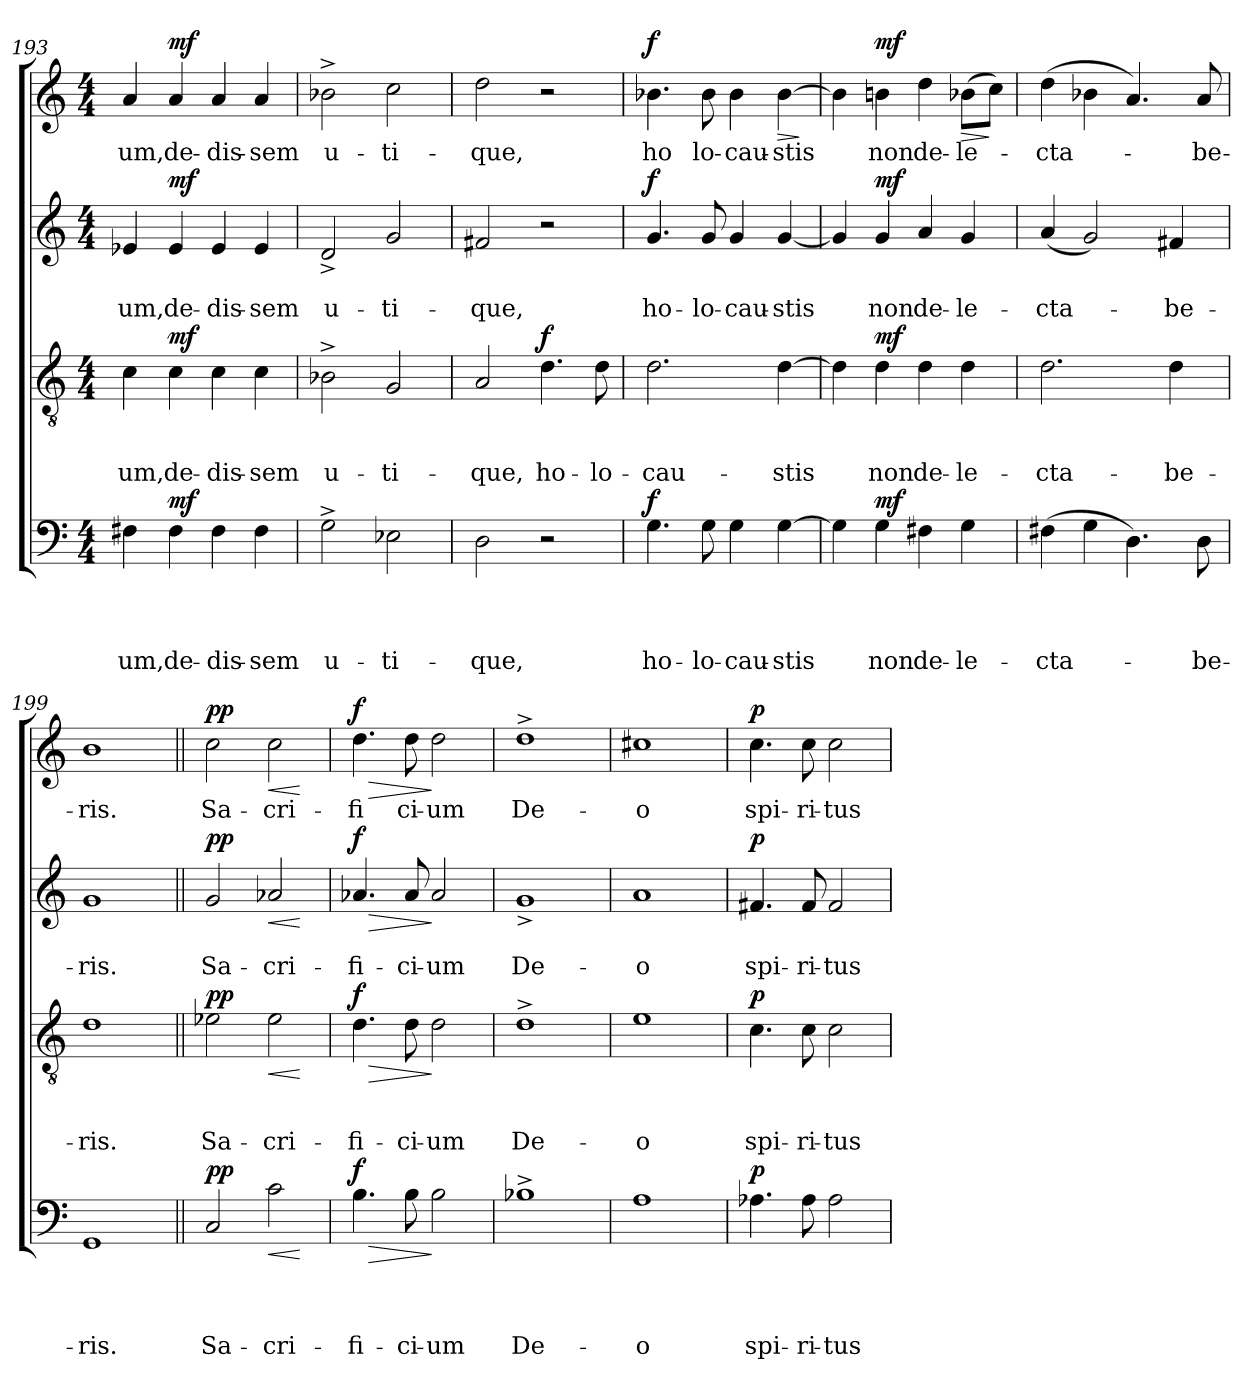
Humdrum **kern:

**kern	**text	**text	**text	**text	**dynam	**kern	**text	**text	**text	**dynam	**kern	**text	**text	**dynam	**kern	**text	**dynam
*part4	*part4	*part4	*part4	*part4	*part4	*part3	*part3	*part3	*part3	*part3	*part2	*part2	*part2	*part2	*part1	*part1	*part1
*staff4	*staff4	*staff4	*staff4	*staff4	*staff4	*staff3	*staff3	*staff3	*staff3	*staff3	*staff2	*staff2	*staff2	*staff2	*staff1	*staff1	*staff1
*clefF4	*	*	*	*	*	*clefGv2	*	*	*	*	*clefG2	*	*	*	*clefG2	*	*
*	*	*	*	*	*	*ITrd7c12	*	*	*	*	*	*	*	*	*	*	*
*k[]	*	*	*	*	*	*k[]	*	*	*	*	*k[]	*	*	*	*k[]	*	*
*C:	*	*	*	*	*	*C:	*	*	*	*	*C:	*	*	*	*C:	*	*
*M4/4	*	*	*	*	*	*M4/4	*	*	*	*	*M4/4	*	*	*	*M4/4	*	*
=193	=193	=193	=193	=193	=193	=193	=193	=193	=193	=193	=193	=193	=193	=193	=193	=193	=193
!	!	!	!	!LO:LY:b	!	!	!	!	!LO:LY:b	!	!	!	!LO:LY:b	!	!	!LO:LY:b	!
4F#X\	.	.	.	-um,	.	4C\	.	.	-um,	.	4e-X/	.	-um,	.	4a/	-um,	.
!	!	!	!	!LO:LY:b	!LO:DY:a	!	!	!	!LO:LY:b	!LO:DY:a	!	!	!LO:LY:b	!LO:DY:a	!	!LO:LY:b	!LO:DY:a
4F#\	.	.	.	de-	mf	4C\	.	.	de-	mf	4e-/	.	de-	mf	4a/	de-	mf
!	!	!	!	!LO:LY:b	!	!	!	!	!LO:LY:b	!	!	!	!LO:LY:b	!	!	!LO:LY:b	!
4F#\	.	.	.	-dis-	.	4C\	.	.	-dis-	.	4e-/	.	-dis-	.	4a/	-dis-	.
!	!	!	!	!LO:LY:b	!	!	!	!	!LO:LY:b	!	!	!	!LO:LY:b	!	!	!LO:LY:b	!
4F#\	.	.	.	-sem	.	4C\	.	.	-sem	.	4e-/	.	-sem	.	4a/	-sem	.
=194	=194	=194	=194	=194	=194	=194	=194	=194	=194	=194	=194	=194	=194	=194	=194	=194	=194
!	!	!	!	!LO:LY:b	!	!	!	!	!LO:LY:b	!	!	!	!LO:LY:b	!	!	!LO:LY:b	!
2G^>\	.	.	.	u-	.	2BB-X^>\	.	.	u-	.	2d^</	.	u-	.	2b-X^>\	u-	.
!	!	!	!	!LO:LY:b	!	!	!	!	!LO:LY:b	!	!	!	!LO:LY:b	!	!	!LO:LY:b	!
2E-X\	.	.	.	-ti-	.	2GG/	.	.	-ti-	.	2g/	.	-ti-	.	2cc\	-ti-	.
=195	=195	=195	=195	=195	=195	=195	=195	=195	=195	=195	=195	=195	=195	=195	=195	=195	=195
!	!	!	!	!LO:LY:b	!	!	!	!	!LO:LY:b	!	!	!	!LO:LY:b	!	!	!LO:LY:b	!
2D\	.	.	.	-que,	.	2AA/	.	.	-que,	.	2f#X/	.	-que,	.	2dd\	-que,	.
!	!	!	!	!	!	!	!	!	!LO:LY:b	!LO:DY:a	!	!	!	!	!	!	!
2r	.	.	.	.	.	4.D\	.	.	ho-	f	2r	.	.	.	2r	.	.
!	!	!	!	!	!	!	!	!	!LO:LY:b	!	!	!	!	!	!	!	!
.	.	.	.	.	.	8D\	.	.	-lo-	.	.	.	.	.	.	.	.
=196	=196	=196	=196	=196	=196	=196	=196	=196	=196	=196	=196	=196	=196	=196	=196	=196	=196
!	!	!	!	!LO:LY:b	!LO:DY:a	!	!	!	!LO:LY:b	!	!	!	!LO:LY:b	!LO:DY:a	!	!LO:LY:b	!LO:DY:a
4.G\	.	.	.	ho-	f	2.D\	.	.	-cau-	.	4.g/	.	ho-	f	4.b-X\	ho	f
!	!	!	!	!LO:LY:b	!	!	!	!	!	!	!	!	!LO:LY:b	!	!	!LO:LY:b	!
8G\	.	.	.	-lo-	.	.	.	.	.	.	8g/	.	-lo-	.	8b-\	lo-	.
!	!	!	!	!LO:LY:b	!	!	!	!	!	!	!	!	!LO:LY:b	!	!	!LO:LY:b	!
4G\	.	.	.	-cau-	.	.	.	.	.	.	4g/	.	-cau-	.	4b-\	-cau-	.
!	!	!	!	!LO:LY:b	!	!	!	!	!LO:LY:b	!	!	!	!LO:LY:b	!	!	!LO:LY:b	!LO:HP:b
[>4G\	.	.	.	-stis	.	[>4D\	.	.	-stis	.	[<4g/	.	-stis	.	[>4b-\	-stis	>
.	.	.	.	.	.	.	.	.	.	.	.	.	.	.	.	.	]
=197	=197	=197	=197	=197	=197	=197	=197	=197	=197	=197	=197	=197	=197	=197	=197	=197	=197
4G\]	.	.	.	.	.	4D\]	.	.	.	.	4g/]	.	.	.	4b-\]	.	.
!	!	!	!	!LO:LY:b	!LO:DY:a	!	!	!	!LO:LY:b	!LO:DY:a	!	!	!LO:LY:b	!LO:DY:a	!	!LO:LY:b	!LO:DY:a
4G\	.	.	.	non	mf	4D\	.	.	non	mf	4g/	.	non	mf	4bni\	non	mf
!	!	!	!	!LO:LY:b	!	!	!	!	!LO:LY:b	!	!	!	!LO:LY:b	!	!	!LO:LY:b	!
4F#X\	.	.	.	de-	.	4D\	.	.	de-	.	4a/	.	de-	.	4dd\	de-	.
!	!	!	!	!LO:LY:b	!	!	!	!	!LO:LY:b	!	!	!	!LO:LY:b	!	!	!LO:LY:b	!LO:HP:b
4G\	.	.	.	-le-	.	4D\	.	.	-le-	.	4g/	.	-le-	.	(>8b-X\L	-le-	>
.	.	.	.	.	.	.	.	.	.	.	.	.	.	.	8cc\J)	.	]
!!LO:LB:g=z
=198	=198	=198	=198	=198	=198	=198	=198	=198	=198	=198	=198	=198	=198	=198	=198	=198	=198
!	!	!	!	!LO:LY:b	!	!	!	!	!LO:LY:b	!	!	!	!LO:LY:b	!	!	!LO:LY:b	!
(>4F#X\	.	.	.	-cta-	.	2.D\	.	.	-cta-	.	(<4a/	.	-cta-	.	(>4dd\	-cta-	.
4G\	.	.	.	.	.	.	.	.	.	.	2g/)	.	.	.	4b-X\	.	.
4.D\)	.	.	.	.	.	.	.	.	.	.	.	.	.	.	4.a/)	.	.
!	!	!	!	!	!	!	!	!	!LO:LY:b	!	!	!	!LO:LY:b	!	!	!	!
.	.	.	.	.	.	4D\	.	.	-be-	.	4f#X/	.	-be-	.	.	.	.
!	!	!	!	!LO:LY:b	!	!	!	!	!	!	!	!	!	!	!	!LO:LY:b	!
8D\	.	.	.	-be-	.	.	.	.	.	.	.	.	.	.	8a/	-be-	.
=199	=199	=199	=199	=199	=199	=199	=199	=199	=199	=199	=199	=199	=199	=199	=199	=199	=199
!	!	!	!	!LO:LY:b	!	!	!	!	!LO:LY:b	!	!	!	!LO:LY:b	!	!	!LO:LY:b	!
1GG	.	.	.	-ris.	.	1D	.	.	-ris.	.	1g	.	-ris.	.	1b	-ris.	.
=200||	=200||	=200||	=200||	=200||	=200||	=200||	=200||	=200||	=200||	=200||	=200||	=200||	=200||	=200||	=200||	=200||	=200||
!	!	!	!	!LO:LY:b	!LO:DY:a	!	!	!	!LO:LY:b	!LO:DY:a	!	!	!LO:LY:b	!LO:DY:a	!	!LO:LY:b	!LO:DY:a
2C/	.	.	.	Sa-	pp	2E-X\	.	.	Sa-	pp	2g/	.	Sa-	pp	2cc\	Sa-	pp
!	!	!	!	!LO:LY:b	!LO:HP:b	!	!	!	!LO:LY:b	!LO:HP:b	!	!	!LO:LY:b	!LO:HP:b	!	!LO:LY:b	!LO:HP:b
2c\	.	.	.	-cri-	<	2E-\	.	.	-cri-	<	2a-X/	.	-cri-	<	2cc\	-cri-	<
.	.	.	.	.	[	.	.	.	.	[	.	.	.	[	.	.	[
=201	=201	=201	=201	=201	=201	=201	=201	=201	=201	=201	=201	=201	=201	=201	=201	=201	=201
!	!	!	!	!LO:LY:b	!LO:HP:b	!	!	!	!LO:LY:b	!LO:HP:b	!	!	!LO:LY:b	!LO:HP:b	!	!LO:LY:b	!LO:HP:b
!	!	!	!	!	!LO:DY:n=1:a	!	!	!	!	!LO:DY:n=1:a	!	!	!	!LO:DY:n=1:a	!	!	!LO:DY:n=1:a
4.B\	.	.	.	-fi-	> f	4.D\	.	.	-fi-	> f	4.a-X/	.	-fi-	> f	4.dd\	-fi	> f
!	!	!	!	!LO:LY:b	!	!	!	!	!LO:LY:b	!	!	!	!LO:LY:b	!	!	!LO:LY:b	!
8B\	.	.	.	-ci-	.	8D\	.	.	-ci-	.	8a-/	.	-ci-	.	8dd\	ci-	.
!	!	!	!	!LO:LY:b	!	!	!	!	!LO:LY:b	!	!	!	!LO:LY:b	!	!	!LO:LY:b	!
2B\	.	.	.	-um	]	2D\	.	.	-um	]	2a-/	.	-um	]	2dd\	-um	]
=202	=202	=202	=202	=202	=202	=202	=202	=202	=202	=202	=202	=202	=202	=202	=202	=202	=202
!	!	!	!	!LO:LY:b	!	!	!	!	!LO:LY:b	!	!	!	!LO:LY:b	!	!	!LO:LY:b	!
1B-X^>	.	.	.	De-	.	1D^>	.	.	De-	.	1g^<	.	De-	.	1dd^>	De-	.
=203	=203	=203	=203	=203	=203	=203	=203	=203	=203	=203	=203	=203	=203	=203	=203	=203	=203
!	!	!	!	!LO:LY:b	!	!	!	!	!LO:LY:b	!	!	!	!LO:LY:b	!	!	!LO:LY:b	!
1A	.	.	.	-o	.	1E	.	.	-o	.	1a	.	-o	.	1cc#X	-o	.
=204	=204	=204	=204	=204	=204	=204	=204	=204	=204	=204	=204	=204	=204	=204	=204	=204	=204
!	!	!	!	!LO:LY:b	!LO:DY:a	!	!	!	!LO:LY:b	!LO:DY:a	!	!	!LO:LY:b	!LO:DY:a	!	!LO:LY:b	!LO:DY:a
4.A-X\	.	.	.	spi-	p	4.C\	.	.	spi-	p	4.f#X/	.	spi-	p	4.cc\	spi-	p
!	!	!	!	!LO:LY:b	!	!	!	!	!LO:LY:b	!	!	!	!LO:LY:b	!	!	!LO:LY:b	!
8A-\	.	.	.	-ri-	.	8C\	.	.	-ri-	.	8f#/	.	-ri-	.	8cc\	-ri-	.
!	!	!	!	!LO:LY:b	!	!	!	!	!LO:LY:b	!	!	!	!LO:LY:b	!	!	!LO:LY:b	!
2A-\	.	.	.	-tus	.	2C\	.	.	-tus	.	2f#/	.	-tus	.	2cc\	-tus	.
=	=	=	=	=	=	=	=	=	=	=	=	=	=	=	=	=	=
*-	*-	*-	*-	*-	*-	*-	*-	*-	*-	*-	*-	*-	*-	*-	*-	*-	*-
